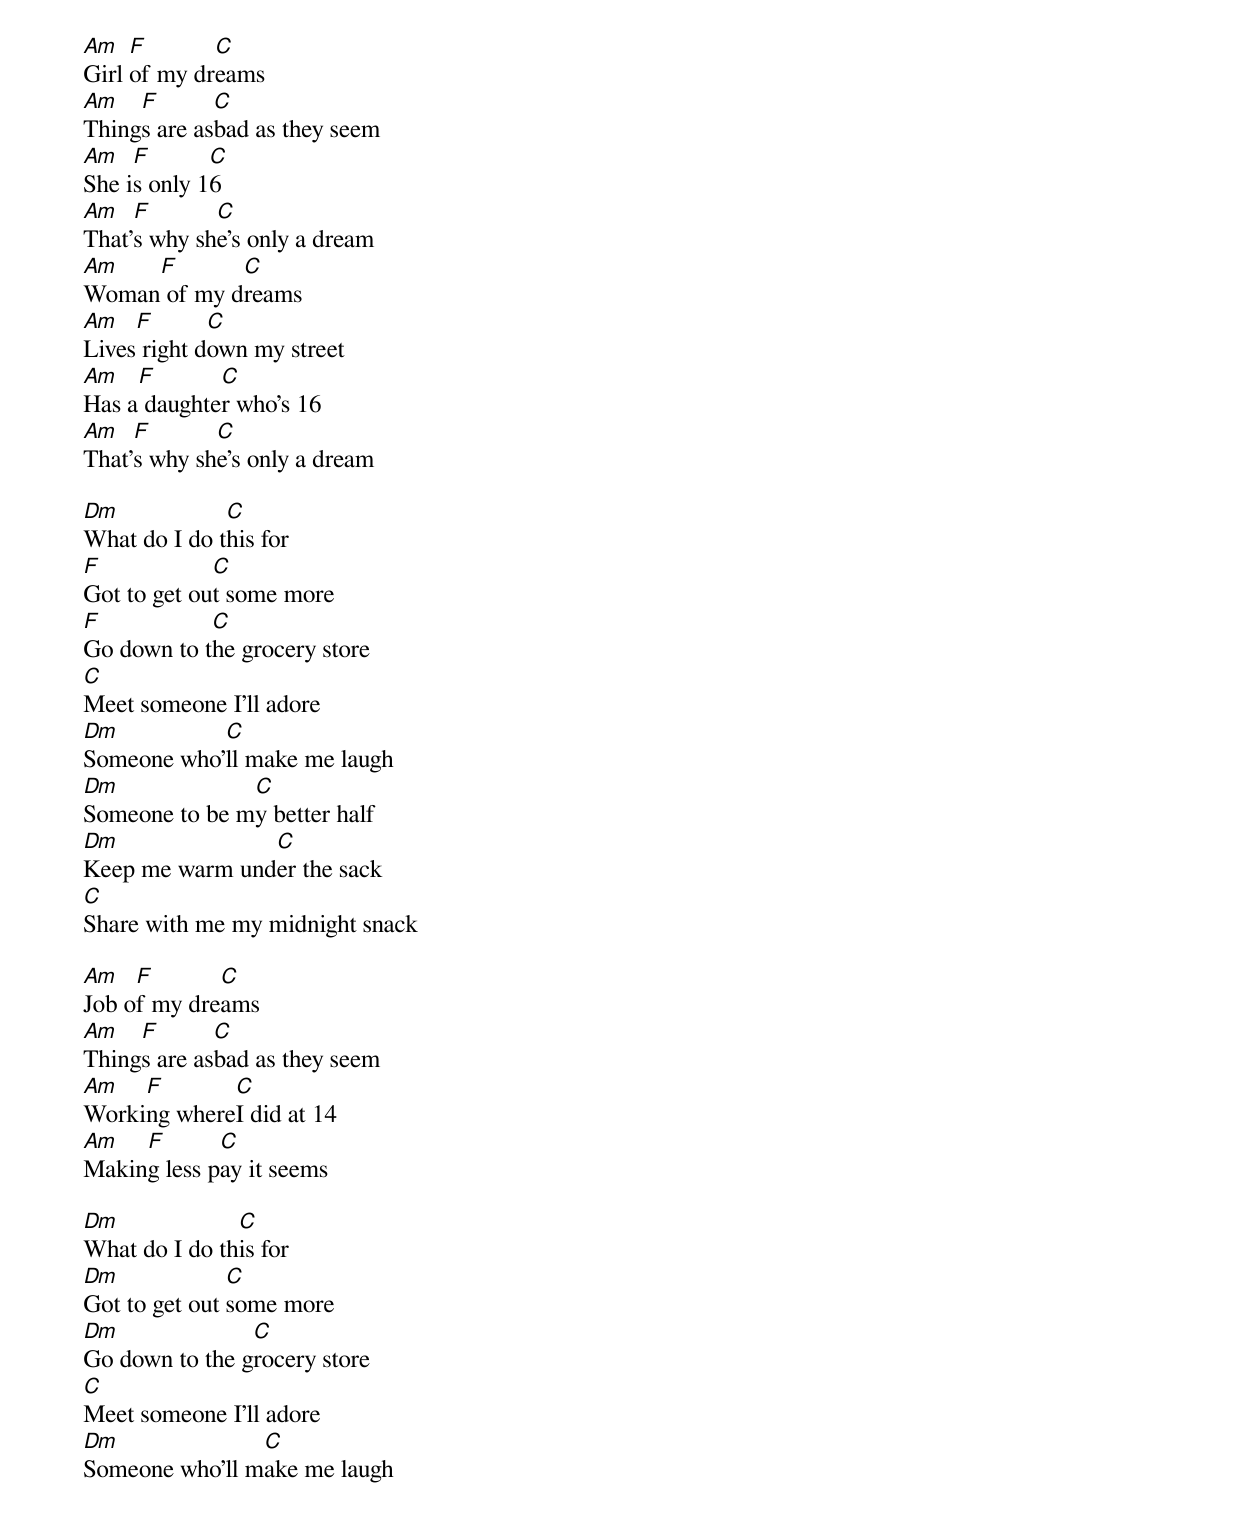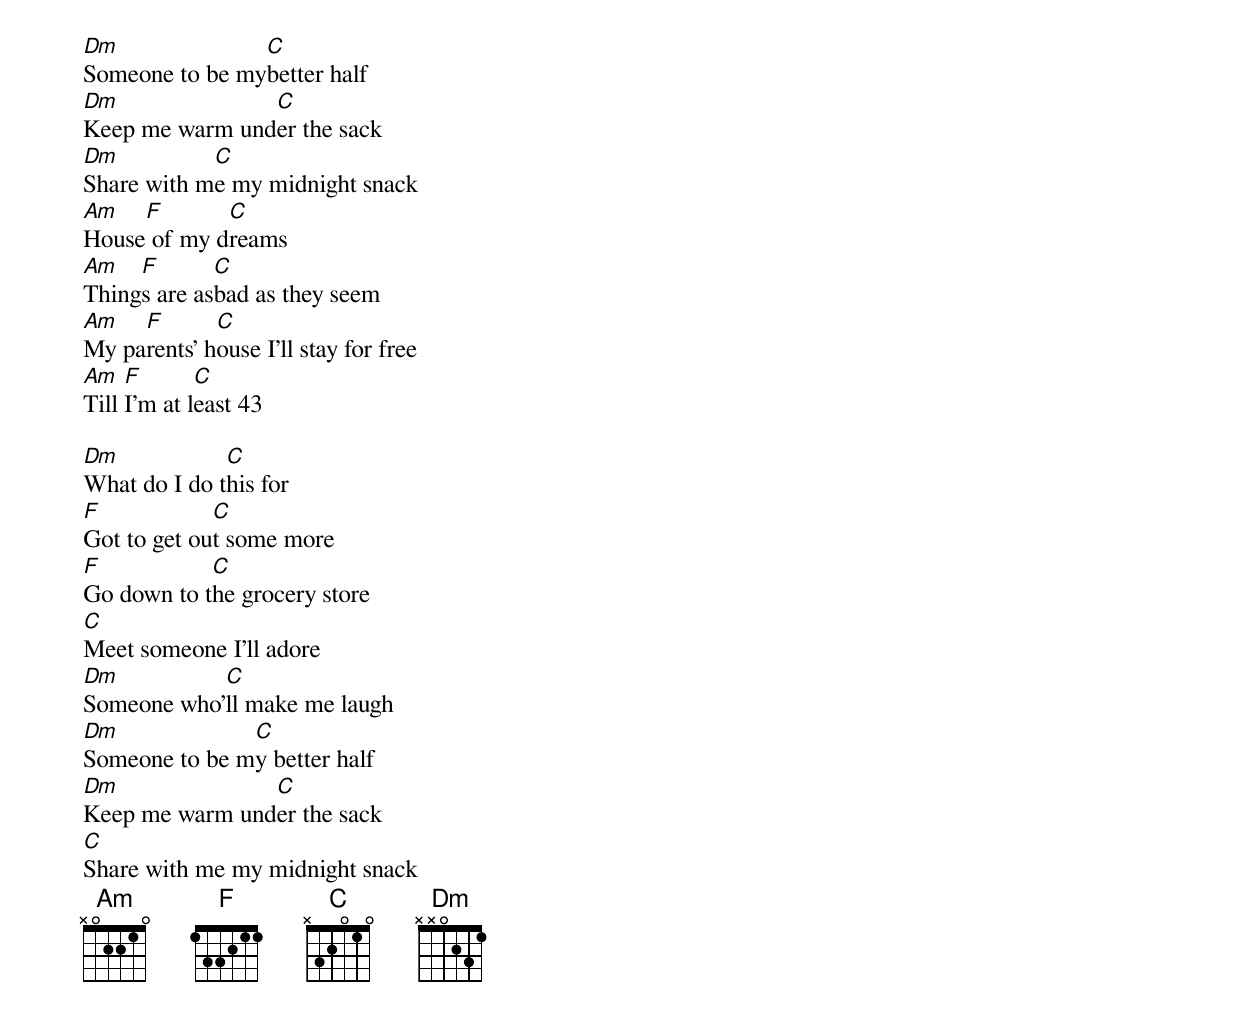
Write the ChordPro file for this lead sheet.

[Am]Girl [F]of my dr[C]eams
[Am]Thing[F]s are as[C]bad as they seem
[Am]She i[F]s only 1[C]6
[Am]That'[F]s why sh[C]e's only a dream
[Am]Woman[F] of my d[C]reams
[Am]Lives[F] right d[C]own my street
[Am]Has a[F] daughte[C]r who's 16
[Am]That'[F]s why sh[C]e's only a dream

[Dm]What do I do t[C]his for
[F]Got to get ou[C]t some more
[F]Go down to t[C]he grocery store
[C]Meet someone I'll adore
[Dm]Someone who'[C]ll make me laugh
[Dm]Someone to be m[C]y better half
[Dm]Keep me warm und[C]er the sack
[C]Share with me my midnight snack

[Am]Job o[F]f my dre[C]ams
[Am]Thing[F]s are as[C]bad as they seem
[Am]Worki[F]ng where[C]I did at 14
[Am]Makin[F]g less p[C]ay it seems

[Dm]What do I do th[C]is for
[Dm]Got to get out [C]some more
[Dm]Go down to the g[C]rocery store
[C]Meet someone I'll adore
[Dm]Someone who'll m[C]ake me laugh
[Dm]Someone to be my[C]better half
[Dm]Keep me warm und[C]er the sack
[Dm]Share with m[C]e my midnight snack
[Am]House[F] of my d[C]reams
[Am]Thing[F]s are as[C]bad as they seem
[Am]My pa[F]rents' h[C]ouse I'll stay for free
[Am]Till [F]I'm at l[C]east 43

[Dm]What do I do t[C]his for
[F]Got to get ou[C]t some more
[F]Go down to t[C]he grocery store
[C]Meet someone I'll adore
[Dm]Someone who'[C]ll make me laugh
[Dm]Someone to be m[C]y better half
[Dm]Keep me warm und[C]er the sack
[C]Share with me my midnight snack
